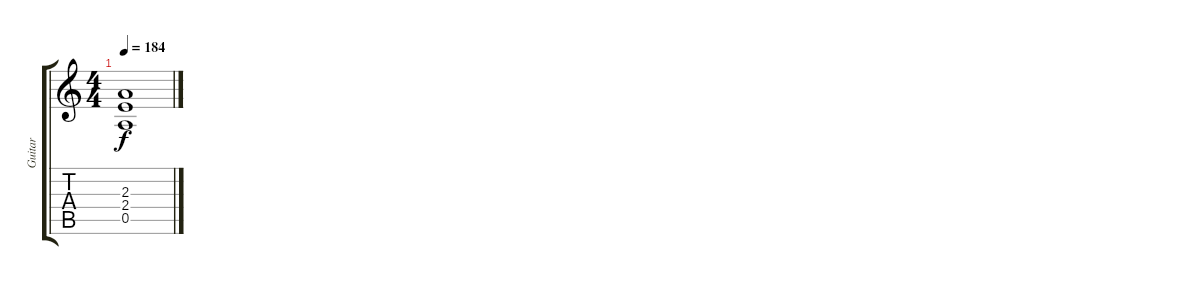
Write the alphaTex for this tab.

\track ("Guitar" "Guitar") {instrument distortionguitar}
\staff {score tabs}
\tuning (E4 B3 G3 D3 A2 D2) {hide}
\ts (4 4)
\tempo 184
\clef g2
\ks c
(2.3 2.4 0.5).1{dy f}
